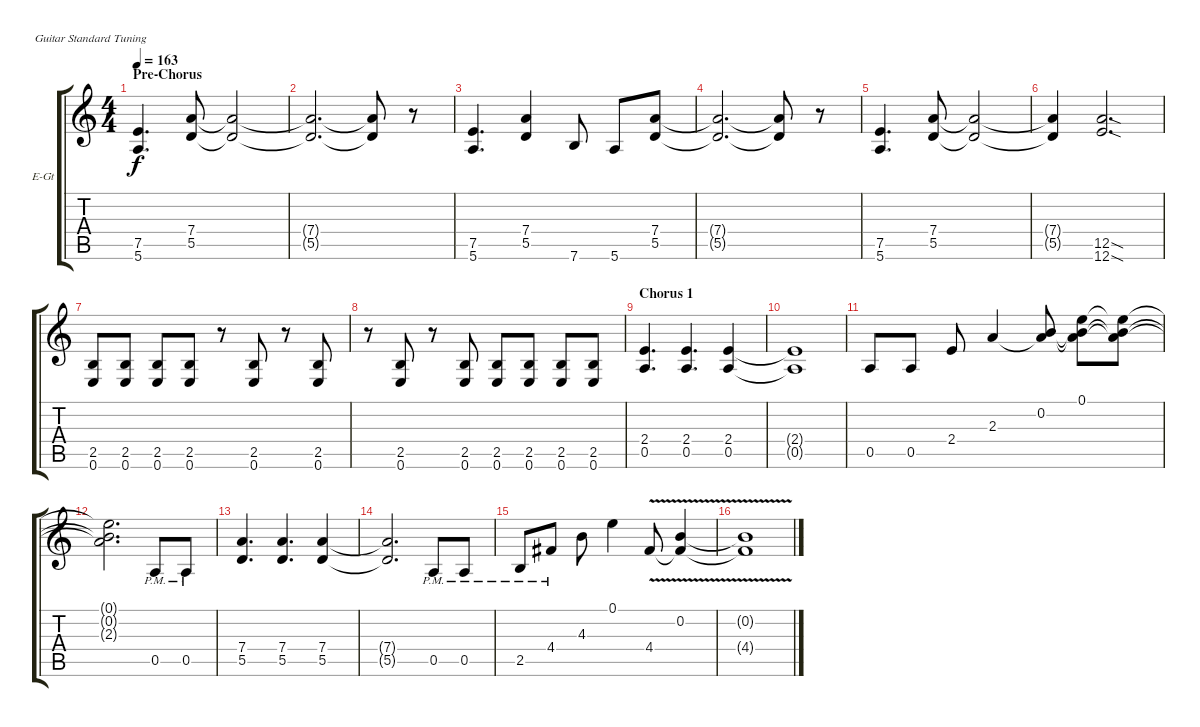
\bracketExtendMode groupsimilarinstruments
\firstSystemTrackNameOrientation horizontal
\otherSystemsTrackNameOrientation horizontal
\track ("Rhythm Guitar" "E-Gt") {instrument overdrivenguitar}
\staff {score tabs}
\tuning (E4 B3 G3 D3 A2 E2)
\ts (4 4)
\section ("" "Pre-Chorus")
\tempo 163
\clef g2
\ks c
(7.5 5.6).4{d dy f} (7.4 5.5).8 (7.4{t} 5.5{t}).2 |
(7.4{t} 5.5{t}).2{d} (7.4{t} 5.5{t}).8 r.8 |
(7.5 5.6).4{d} (7.4 5.5).4 7.6.8 5.6.8 (7.4 5.5).8 |
(7.4{t} 5.5{t}).2{d} (7.4{t} 5.5{t}).8 r.8 |
(7.5 5.6).4{d} (7.4 5.5).8 (7.4{t} 5.5{t}).2 |
(7.4{t} 5.5{t}).4 (12.5{sod} 12.6{sod}).2{d} |
(2.5 0.6).8 (2.5 0.6).8 (2.5 0.6).8 (2.5 0.6).8 r.8 (2.5 0.6).8 r.8 (2.5 0.6).8 |
r.8 (2.5 0.6).8 r.8 (2.5 0.6).8 (2.5 0.6).8 (2.5 0.6).8 (2.5 0.6).8 (2.5 0.6).8 |
\section ("" "Chorus 1")
(2.4 0.5).4{d} (2.4 0.5).4{d} (2.4 0.5).4 |
(2.4{t} 0.5{t}).1 |
0.5.8 0.5.8 2.4.8 2.3.4 (0.2 2.3{t}).8 (0.1 0.2{t} 2.3{t}).8 (0.1{t} 0.2{t} 2.3{t}).8 |
(0.1{t} 0.2{t} 2.3{t}).2{d} 0.5{pm}.8 0.5{pm}.8 |
(7.4 5.5).4{d} (7.4 5.5).4{d} (7.4 5.5).4 |
(7.4{t} 5.5{t}).2{d} 0.5{pm}.8 0.5{pm}.8 |
2.5{pm}.8 4.4{pm}.8 4.3.8 0.1.4 4.4{v}.8 (0.2{v} 4.4{v t}).4 |
(0.2{v t} 4.4{v t}).1
